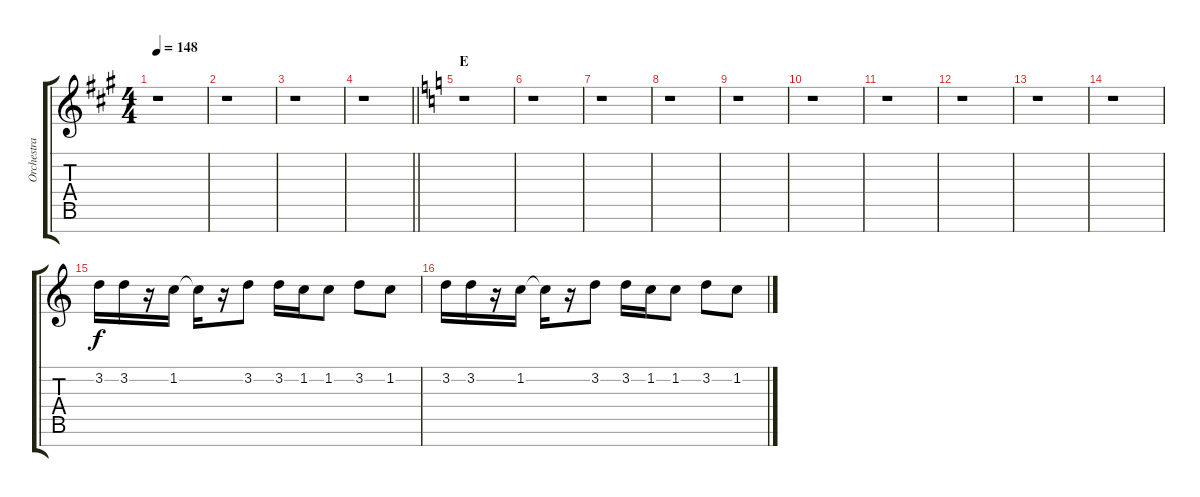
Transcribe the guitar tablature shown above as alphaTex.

\track ("Orchestra Hit" "Orchestra ") {instrument orchestrahit}
\staff {score tabs}
\tuning (E5 B4 G4 D4 A3 E3 B2) {hide}
\ts (4 4)
\tempo 148
\clef g2
\ks a
r.1{dy ff} |
r.1 |
r.1 |
\barLineRight lightlight
r.1 |
\section ("" "E")
\ks c
r.1 |
r.1 |
r.1 |
r.1 |
r.1 |
r.1 |
r.1 |
r.1 |
r.1 |
r.1 |
3.2.16{dy f} 3.2.16 r.16 1.2.16 1.2{t}.16 r.16 3.2.8 3.2.16 1.2.16 1.2.8 3.2.8 1.2.8 |
3.2.16 3.2.16 r.16 1.2.16 1.2{t}.16 r.16 3.2.8 3.2.16 1.2.16 1.2.8 3.2.8 1.2.8
